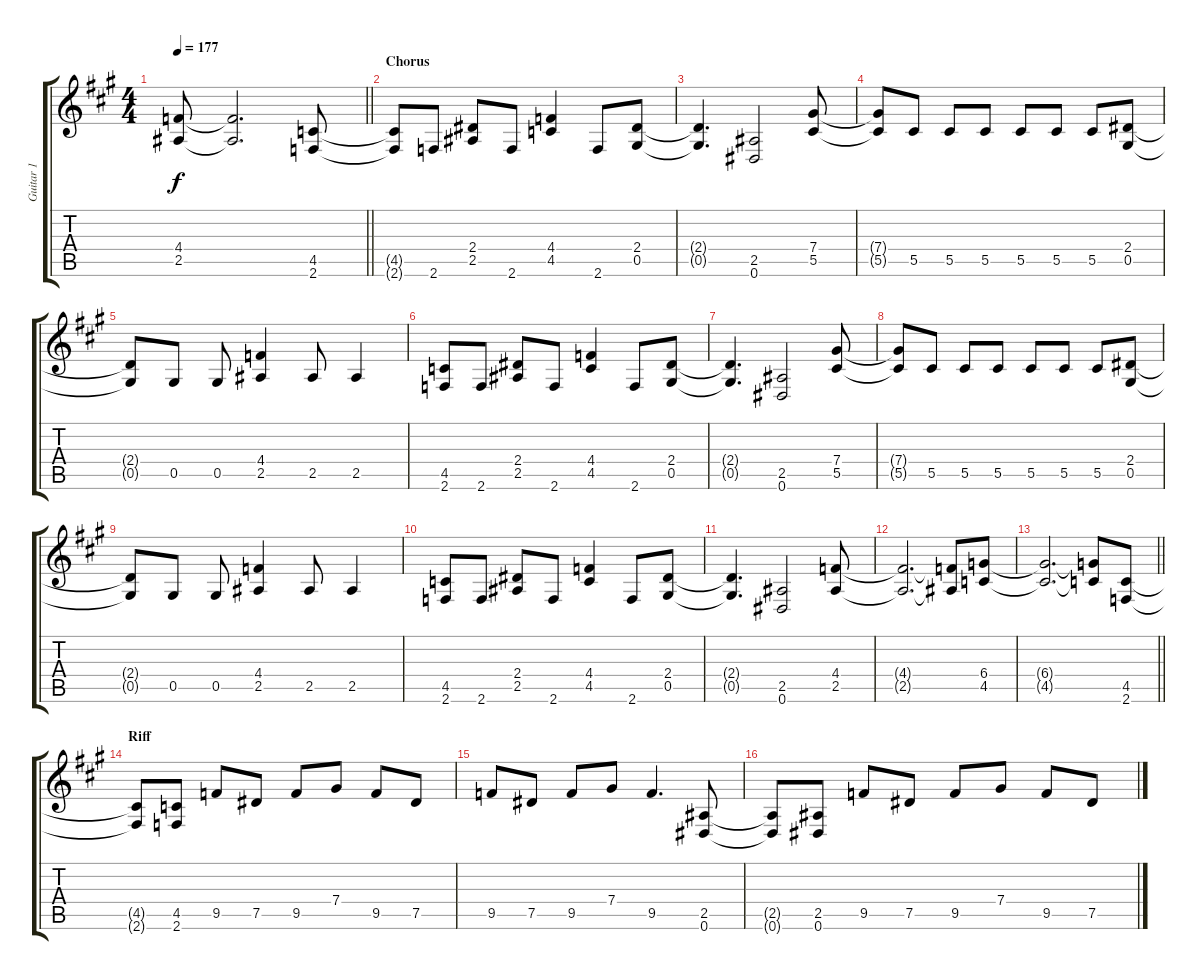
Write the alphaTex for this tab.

\track ("Guitar 1" "Guitar 1") {instrument distortionguitar}
\staff {score tabs}
\tuning (Eb4 Bb3 Gb3 Db3 Ab2 Eb2) {hide}
\ts (4 4)
\tempo 177
\clef g2
\barLineRight lightlight
\ks a
(4.4{t} 2.5{t}).8{dy f} (4.4{t} 2.5{t}).2{d} (4.5 2.6).8 |
\section ("" "Chorus")
(4.5{t} 2.6{t}).8 2.6.8 (2.4 2.5).8 2.6.8 (4.4 4.5).4 2.6.8 (2.4 0.5).8 |
(2.4{t} 0.5{t}).4{d} (2.5 0.6).2 (7.4 5.5).8 |
(7.4{t} 5.5{t}).8 5.5.8 5.5.8 5.5.8 5.5.8 5.5.8 5.5.8 (2.4 0.5).8 |
(2.4{t} 0.5{t}).8 0.5.8 0.5.8 (4.4 2.5).4 2.5.8 2.5.4 |
(4.5 2.6).8 2.6.8 (2.4 2.5).8 2.6.8 (4.4 4.5).4 2.6.8 (2.4 0.5).8 |
(2.4{t} 0.5{t}).4{d} (2.5 0.6).2 (7.4 5.5).8 |
(7.4{t} 5.5{t}).8 5.5.8 5.5.8 5.5.8 5.5.8 5.5.8 5.5.8 (2.4 0.5).8 |
(2.4{t} 0.5{t}).8 0.5.8 0.5.8 (4.4 2.5).4 2.5.8 2.5.4 |
(4.5 2.6).8 2.6.8 (2.4 2.5).8 2.6.8 (4.4 4.5).4 2.6.8 (2.4 0.5).8 |
(2.4{t} 0.5{t}).4{d} (2.5 0.6).2 (4.4 2.5).8 |
(4.4{t} 2.5{t}).2{d} (4.4{t} 2.5{t}).8 (6.4 4.5).8 |
\barLineRight lightlight
(6.4{t} 4.5{t}).2{d} (6.4{t} 4.5{t}).8 (4.5 2.6).8 |
\section ("" "Riff")
(4.5{t} 2.6{t}).8 (4.5 2.6).8 9.5.8 7.5.8 9.5.8 7.4.8 9.5.8 7.5.8 |
9.5.8 7.5.8 9.5.8 7.4.8 9.5.4{d} (2.5 0.6).8 |
(2.5{t} 0.6{t}).8 (2.5 0.6).8 9.5.8 7.5.8 9.5.8 7.4.8 9.5.8 7.5.8
